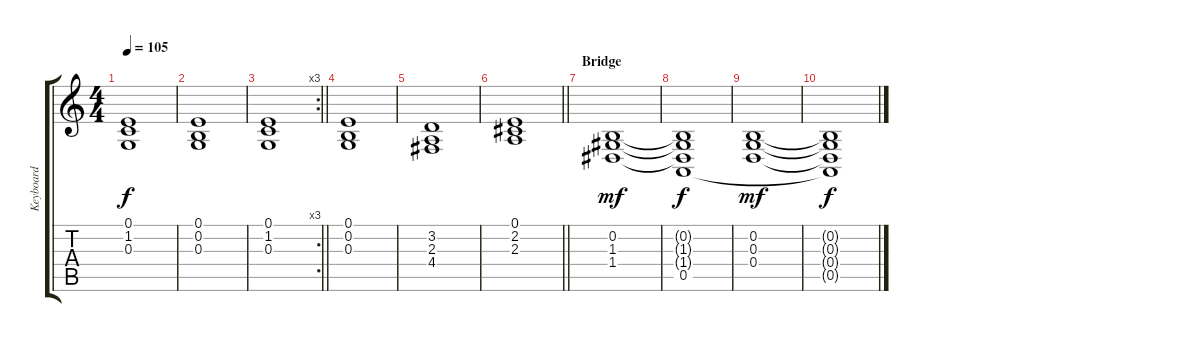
\track ("Keyboard" "Keyboard") {instrument electricpiano1}
\staff {score tabs}
\tuning (E4 B3 G3 D3 A2 E2) {hide}
\ts (4 4)
\tempo 105
\clef g2
\ks c
(0.1 1.2 0.3).1{dy f} |
(0.1 0.2 0.3).1 |
\rc 3
\barLineRight lightlight
(0.1 1.2 0.3).1 |
(0.1 0.2 0.3).1 |
(3.2 2.3 4.4).1 |
\barLineRight lightlight
(0.1 2.2 2.3).1 |
\section ("" "Bridge")
(0.2 1.3 1.4).1{dy mf} |
(0.2{t} 1.3{t} 1.4{t} 0.5).1{dy f} |
(0.2 0.3 0.4).1{dy mf} |
(0.2{t} 0.3{t} 0.4{t} 0.5{t}).1{dy f}
